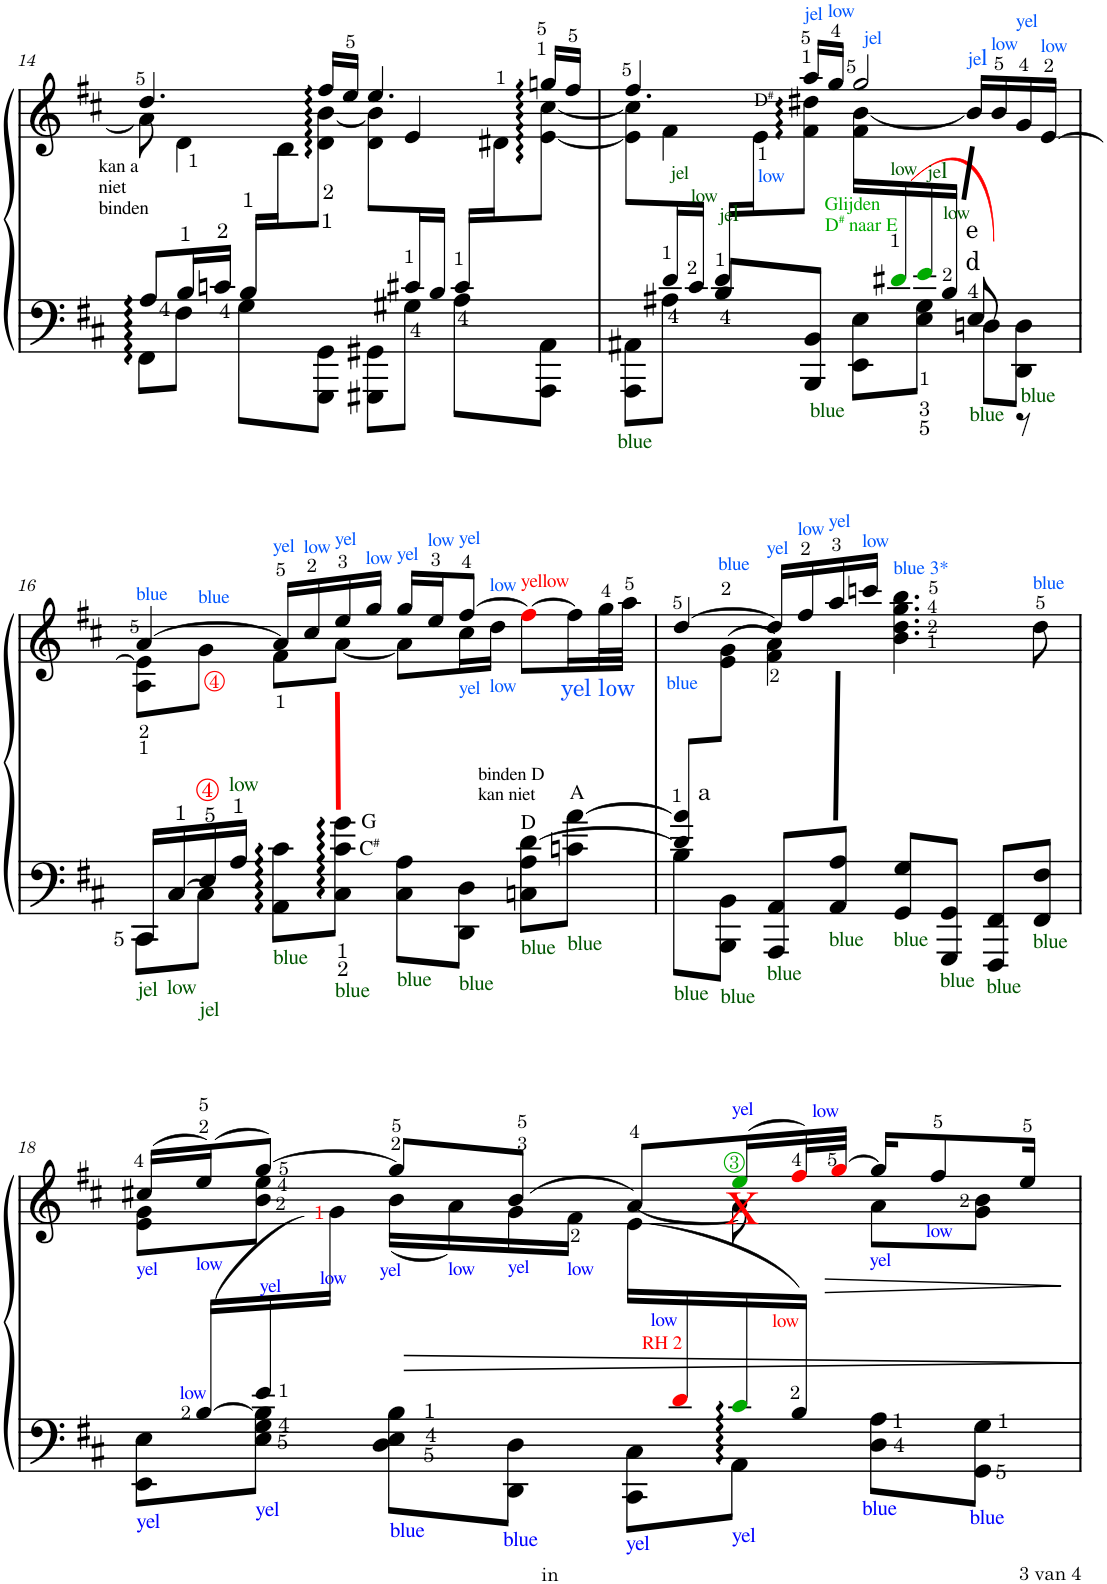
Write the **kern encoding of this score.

**kern	**kern	**dynam
*part1	*part1	*part1
*staff2	*staff1	*staff1/2
*I"Piano	*	*
*I'Pno.	*	*
!!LO:PB:g=z
*clefF4	*clefG2	*
*k[f#c#]	*k[f#c#]	*
*M4/4	*M4/4	*
*met(c)	*met(c)	*
=14	=14	=14
*^	*^	*
*	*^	*	*^	*
*	*	*	*	*	*^	*
!	!	!	!LO:TX:b:t=kan a	!	!	!	!
!	!	!	!LO:TX:b:t=niet	!	!	!	!
!	!	!	!LO:TX:b:t=binden	!	!	!	!
8ryy	8A/L	8FF#\L	4.dd/	8a\]	8ryy	16ryy	.
*	*	*	*	*v	*v	*v	*
.	16B/L	8F#\J	.	4d\	.
.	16cn/JJ	.	.	.	.
.	16B/LL	8G\L	.	.	.
*	*	*	*^	*^	*
.	8.ryy	.	.	.	16ryy@	16c#\J	.
.	.	8GGG\ 8GG\J	16ff#/LL	8ryy	16ryy@	8d\ [8b\J	.
.	.	.	16ee/JJ	.	16ryy@	.	.
.	8GGG#X\ 8GG#X\L	2ryy	4.ee/	8d\ 8b\]L	8ryy@	2ryy	.
16c#X/L	8G#X\J	.	.	8.ryy	4e/	.	.
16B/JJ	.	.	.	.	.	.	.
16c#/LL	8A\L	.	.	.	.	.	.
8.ryy	.	.	.	16d#X>\J	.	.	.
.	8AAA\ 8AA\J	.	16ggn/LL	[8e\> [8cc#\>J	8ryy	.	.
.	.	.	16ff#/JJ	.	.	.	.
=15	=15	=15	=15	=15	=15	=15	=15
*	*	*^	*	*	*	*	*
!LO:TX:b:color=#005500:t=blue	!	!	!	!	!	!	!	!
*	*	*	*	*	*	*^	*^	*
*	*	*	*	*	*	*	*	*	*	*
4ryy	8ryy	8AAA\ 8AA#X\L	2.ryy	4ryy	8e\] 8cc#\]L	8ryy	4.ff#/	8.ryy	2ryy	.
!	!	!	!	!	!LO:TX:b:color=#005500:t=jel	!	!	!	!	!
.	16d/L	8A#X\J	.	.	2..ryy	4f#\	.	.	.	.
!	!	!	!	!	!	!	!	!LO:TX:b:color=#005500:t=low	!	!
.	16c#/JJ	.	.	.	.	.	.	2ryy	.	.
!	!	!	!	!LO:TX:b:color=#005500:t=je	!	!	!	!	!	!
!	!	!	!	!LO:TX:b:t=l	!	!	!	!	!	!
16d/LL	2.ryy	8B/L	.	16ryy	.	.	.	.	.	.
!	!	!	!	!LO:TX:b:color=#0055FF:t=low	!	!	!	!	!	!
4ryy	.	.	.	16e\J	.	.	.	.	.	.
!	!	!	!	!LO:TX:a:t=D	!	!	!	!	!	!
!	!	!	!	!LO:TX:a:t=#	!	!	!	!	!	!
!	!	!	!	!LO:TX:a:color=#0055FF:t=jel	!	!	!	!	!	!
!	!	!LO:TX:b:color=#005500:t=blue	!	!	!	!	!	!	!	!
.	.	8BBB/ 8BB/J	.	8f#\ 8dd#X\J	.	2ryy	16aa/LL	.	.	.
!	!	!	!	!	!	!	!LO:TX:a:color=#0055FF:t=low	!	!	!
.	.	.	.	.	.	.	16gg/JJ	.	.	.
!	!	!	!	!LO:TX:a:color=#0055FF:t=jel	!	!	!	!	!	!
.	.	(8EE\ 8E\L	.	16f#\ [16b\LL	.	.	2gg/	.	8ryy	.
!	!	!	!	!LO:TX:b:color=#00AA00:t=Glijden	!	!	!	!	!	!
!	!	!	!	!LO:TX:b:t=D	!	!	!	!	!	!
!	!	!	!	!LO:TX:b:t=#	!	!	!	!	!	!
!	!	!	!	!LO:TX:b:t=naar E	!	!	!	!	!	!
!	!	!	!	!LO:TX:b:color=#005500:t=low	!	!	!	!	!	!
16d#Xi/	.	.	.	8.ryy	.	.	.	.	.	.
!	!	!	!	!	!	!	!	!	!LO:TX:b:color=#005500:t=je	!
!	!	!	!	!	!	!	!	!	!LO:TX:b:t=l	!
16ei/	.	8E\ 8G\J	.	.	.	.	.	.	4.ryy	.
!	!	!	!	!	!	!	!	!LO:TX:b:color=#005500:t=low	!	!
16B</JJ	.	.	.	.	.	.	.	4ryy	.	.
!	!	!	!	!LO:TX:a:color=#0055FF:t=je	!	!	!	!	!	!
!	!	!	!	!LO:TX:a:t=l	!	!	!	!	!	!
!LO:TX:a:t=e	!	!	!	!	!	!	!	!	!	!
!LO:TX:a:t=d	!	!	!	!	!	!	!	!	!	!
!LO:TX:b:color=#005500:t=blue	!	!	!	!	!	!	!	!	!	!
4ryy	.	8Dn\L	8E/	16b/LL]	.	.	.	.	.	.
!	!	!	!	!LO:TX:a:color=#0055FF:t=low	!	!	!	!	!	!
.	.	.	.	16b/	.	.	.	.	.	.
!	!	!	!	!LO:TX:a:color=#0055FF:t=yel	!	!	!	!	!	!
!	!	!LO:TX:b:color=#005500:t=blue	!	!	!	!	!	!	!	!
.	.	8DD\ 8D\J	8r	16g/	.	8ryy	.	.	.	.
!	!	!	!	!LO:TX:a:color=#0055FF:t=low	!	!	!	!	!	!
.	.	.	.	[16e/JJ	.	.	.	16ryy	.	.
*	*v	*v	*v	*	*	*	*	*	*	*
!!LO:LB:g=z
=16	=16	=16	=16	=16	=16	=16	=16	=16
!	!	!LO:TX:a:color=#0055FF:t=blue	!	!	!	!	!	!
!LO:TX:b:color=#005500:t=jel	!	!	!	!	!	!	!	!
*	*	*	*	*v	*v	*v	*v	*
8CC#\L	16CC#/LL	[4a/	8A\ 8e\]L	4ryy	.
!	!LO:TX:b:color=#005500:t=low	!	!	!	!
.	[16C#/	.	.	.	.
!	!	!	!LO:TX:a:color=#0055FF:t=blue	!	!
!LO:TX:b:color=#005500:t=jel	!	!	!	!	!
8C#\J]	16E/	.	8g\J	.	.
!	!LO:TX:a:color=#005500:t=low	!	!	!	!
.	16A/JJ	.	.	.	.
!	!	!LO:TX:a:color=#0055FF:t=yel	!	!	!
!LO:TX:b:color=#005500:t=blue	!	!	!	!	!
8AA\ 8c#\L	2ryy	16a/LL]	4ryy	8f#\L	.
!	!	!LO:TX:a:color=#0055FF:t=low	!	!	!
.	.	16cc#/	.	.	.
!	!	!LO:TX:a:color=#0055FF:t=yel	!	!	!
!LO:TX:a:t=G	!	!	!	!	!
!LO:TX:a:t=C	!	!	!	!	!
!LO:TX:a:t=#	!	!	!	!	!
!LO:TX:b:color=#005500:t=blue	!	!	!	!	!
8C#\ 8c#\ 8g\J	.	16ee/	.	[8a\J	.
!	!	!LO:TX:a:color=#0055FF:t=low	!	!	!
.	.	16gg/JJ	.	.	.
!	!	!LO:TX:a:color=#0055FF:t=yel	!	!	!
!LO:TX:b:color=#005500:t=blue	!	!	!	!	!
8C#\ 8A\L	.	16gg/LL	8a\L]	2ryy	.
!	!	!LO:TX:a:color=#0055FF:t=low	!	!	!
.	.	16ee/J	.	.	.
!	!	!LO:TX:a:color=#0055FF:t=yel	!	!	!
!	!	!LO:TX:b:color=#0055FF:t=yel	!	!	!
!LO:TX:b:color=#005500:t=blue	!	!	!	!	!
8DD\ 8D\J	.	[8ff#/J	16cc#\L	.	.
!	!	!	!LO:TX:a:color=#0055FF:t=low	!	!
!	!	!	!LO:TX:b:color=#0055FF:t=low	!	!
.	.	.	16dd\JJ	.	.
!	!	!LO:TX:a:color=#FF0000:t=yellow	!	!	!
!LO:TX:b:color=#005500:t=blue	!	!	!	!	!
!LO:TX:a:t=D	!	!	!	!	!
!LO:TX:a:t=binden D	!	!	!	!	!
!LO:TX:a:t=kan niet	!	!	!	!	!
8Cn\ 8A\L	[>4d\	8ff#j\L_	4ryy	.	.
!	!	!LO:TX:b:color=#0055FF:t=yel	!	!	!
!LO:TX:a:t=A	!	!	!	!	!
!LO:TX:b:color=#005500:t=blue	!	!	!	!	!
8cn\ [>8a\J	.	16ff#\L]	.	.	.
!	!	!LO:TX:b:color=#0055FF:t=low	!	!	!
.	.	32gg\L	.	.	.
.	.	32aa\JJJ	.	.	.
*	*	*	*v	*v	*
=17	=17	=17	=17	=17
!	!	!LO:TX:b:color=#0055FF:t=blue	!	!
!	!	!LO:TX:b:t=a	!	!
!LO:TX:b:color=#005500:t=blue	!	!	!	!
8d/] 8a/]L	8B\L	[4dd</	8ryy	.
!	!	!	!LO:TX:a:color=#0055FF:t=blue	!
!LO:TX:b:color=#005500:t=blue	!	!	!	!
2..ryy	8BBB\ 8BB\J	.	8e\ 8g\J	.
!	!	!LO:TX:a:color=#0055FF:t=yel	!	!
!	!LO:TX:b:color=#005500:t=blue	!	!	!
.	8AAA/ 8AA/L	16dd/LL]	4f#\ 4a\)	.
!	!	!LO:TX:a:color=#0055FF:t=low	!	!
.	.	16ff#/	.	.
!	!	!LO:TX:a:color=#0055FF:t=yel	!	!
!	!LO:TX:b:color=#005500:t=blue	!	!	!
.	8AA/ 8A/J	16aa/	.	.
!	!	!LO:TX:a:color=#0055FF:t=low	!	!
.	.	16cccn/JJ	.	.
!	!	!LO:TX:a:color=#0055FF:t=blue 3*	!	!
!	!LO:TX:b:color=#005500:t=blue	!	!	!
.	8GG/ 8G/L	4.b\ 4.dd\ 4.gg\ 4.bb\	2ryy	.
!	!LO:TX:b:color=#005500:t=blue	!	!	!
.	8GGG/ 8GG/J	.	.	.
!	!LO:TX:b:color=#005500:t=blue	!	!	!
.	8FFF#/ 8FF#/L	.	.	.
!	!	!LO:TX:a:color=#0055FF:t=blue	!	!
!	!LO:TX:b:color=#005500:t=blue	!	!	!
.	8FF#/ 8F#/J	8dd\	.	.
!!LO:LB:g=z
=18	=18	=18	=18	=18
*	*^	*	*^	*
!	!	!	!LO:TX:b:color=#0000FF:t=yel	!	!	!
!LO:TX:b:color=#0000FF:t=yel	!	!	!	!	!	!
16ryy	16ryy	8EE\ 8E\L	(16cc#X/LL	8e\ 8g\L	8.ryy	.
!	!	!	!LO:TX:b:color=#0000FF:t=low	!	!	!
!	!	!	!LO:TX:b:color=#0000FF:t=low	!	!	!
.	([16B/LL	.	(16ee/J)	.	.	.
!	!	!	!LO:TX:b:color=#0000FF:t=yel	!	!	!
!	!LO:TX:b:color=#0000FF:t=yel	!	!	!	!	!
.	16e/	8E\ 8G\ 8B\]J	[8gg/J)	8b\ 8ee\J	.	.
!	!	!	!	!	!LO:TX:b:color=#0000FF:t=low	!
.	2ryy	.	.	.	16g\JJ)	.
!	!	!	!LO:TX:b:color=#0000FF:t=yel	!	!	!
!	!	!LO:TX:b:color=#0000FF:t=blue	!	!	!	!
.	.	8D\ 8E\ 8B\L	8gg/L]	(16b>\LL	4.ryy	.
!	!	!	!	!LO:TX:b:color=#0000FF:t=low	!	!
.	.	.	.	16a\)	.	.
!	!	!	!LO:TX:b:color=#0000FF:t=yel	!	!	!
!	!	!LO:TX:b:color=#0000FF:t=blue	!	!	!	!
.	.	8DD\ 8D\J	(8b/J	16g>\	.	.
!	!	!	!	!LO:TX:b:color=#0000FF:t=low	!	!
.	.	.	.	16f#\JJ	.	.
!	!	!LO:TX:b:color=#0000FF:t=yel	!	!	!	!
.	.	8CC#\ 8C#\L	[<8a/L)	(16e\LL	.	.
!	!	!	!	!LO:TX:b:color=#FF0000:t=RH 2	!	!
!	!	!	!	!LO:TX:b:color=#0000FF:t=low	!	!
16dj/)	.	.	.	8.ryy	.	.
!	!	!	!LO:TX:a:color=#0000FF:t=yel	!	!	!
!	!	!	!LO:TX:a:color=#FF0000:t=X	!	!	!
!LO:TX:b:color=#0000FF:t=yel	!	!	!	!	!	!
16c#i/	.	8AA\J	(16eei/L	.	8a\]	.
!	!	!	!LO:TX:b:color=#FF0000:t=low	!	!	!
!	!	!	!LO:TX:a:color=#0000FF:t=low	!	!	!
16B</JJ	4ryy	.	32ff#j/L)	.	.	.
!	!	!	!	!	!	!LO:HP:b
.	.	.	[32ggj/JJJ	.	.	>
!	!	!	!LO:TX:b:color=#0000FF:t=yel	!	!	!
!LO:TX:b:color=#0000FF:t=blue	!	!	!	!	!	!
4ryy	.	8D\ 8A\L	16gg/KL]	8a\L	4ryy	.
!	!	!	!LO:TX:a:color=#0000FF:t=low	!	!	!
.	.	.	8ff#/	.	.	.
!	!	!LO:TX:b:color=#0000FF:t=blue	!	!	!	!
.	.	8GG\ 8G\J	.	8g\ 8b\J	.	.
.	16ryy	.	16ee/Jk	.	.	.
*v	*v	*v	*	*	*	*
*	*v	*v	*v	*
.	.	]
=	=	=
*-	*-	*-
